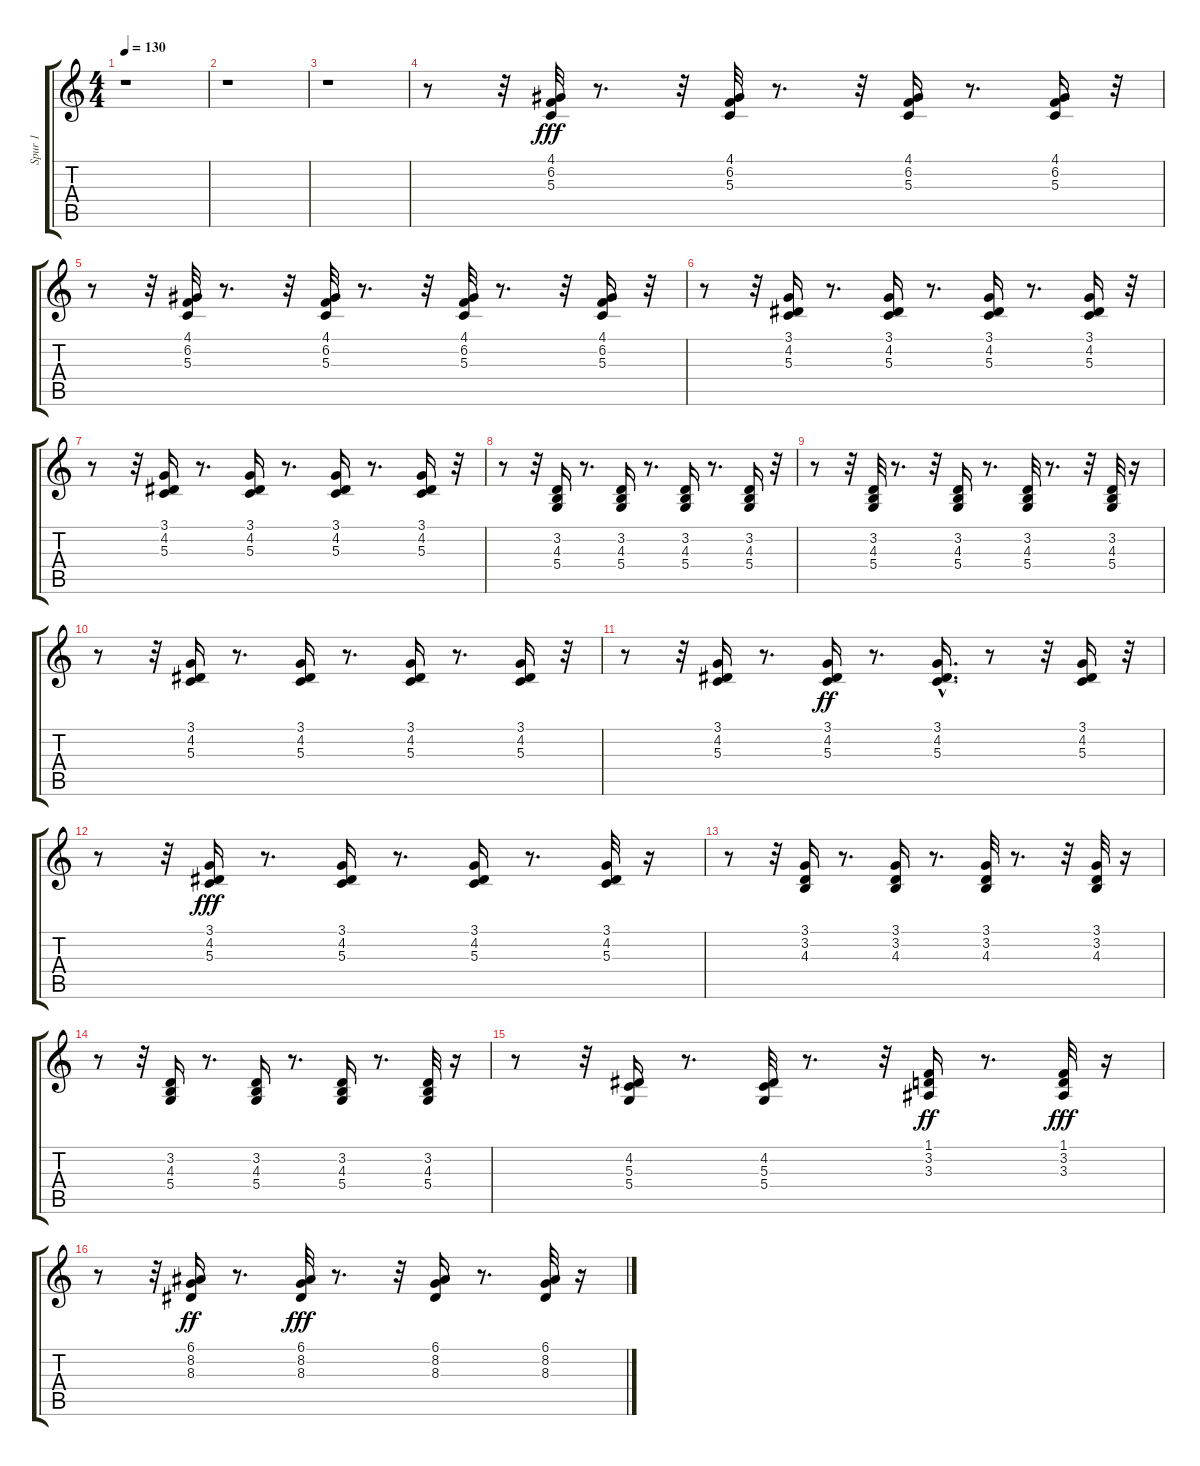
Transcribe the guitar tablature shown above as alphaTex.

\track ("Spur 1" "Spur 1") {instrument electricgrandpiano}
\staff {score tabs}
\tuning (E4 B3 G3 D3 A2 E2) {hide}
\ts (4 4)
\tempo 130
\clef g2
\ks c
r.1{dy fff instrument electricgrandpiano} |
r.1 |
r.1 |
r.8 r.32 (4.1 6.2 5.3).32{balance 8 instrument electricgrandpiano} r.8{d} r.32 (4.1 6.2 5.3).32 r.8{d} r.32 (4.1 6.2 5.3).16 r.8{d} (4.1 6.2 5.3).16 r.32 |
r.8 r.32 (4.1 6.2 5.3).32 r.8{d} r.32 (4.1 6.2 5.3).32 r.8{d} r.32 (4.1 6.2 5.3).32 r.8{d} r.32 (4.1 6.2 5.3).16 r.32 |
r.8 r.32 (3.1 4.2 5.3).16 r.8{d} (3.1 4.2 5.3).16 r.8{d} (3.1 4.2 5.3).16 r.8{d} (3.1 4.2 5.3).16 r.32 |
r.8 r.32 (3.1 4.2 5.3).16 r.8{d} (3.1 4.2 5.3).16 r.8{d} (3.1 4.2 5.3).16 r.8{d} (3.1 4.2 5.3).16 r.32 |
r.8 r.32 (3.2 4.3 5.4).16 r.8{d} (3.2 4.3 5.4).16 r.8{d} (3.2 4.3 5.4).16 r.8{d} (3.2 4.3 5.4).16 r.32 |
r.8 r.32 (3.2 4.3 5.4).32 r.8{d} r.32 (3.2 4.3 5.4).16 r.8{d} (3.2 4.3 5.4).32 r.8{d} r.32 (3.2 4.3 5.4).32 r.16 |
r.8 r.32 (3.1 4.2 5.3).16{balance 8} r.8{d} (3.1 4.2 5.3).16 r.8{d} (3.1 4.2 5.3).16 r.8{d} (3.1 4.2 5.3).16 r.32 |
r.8 r.32 (3.1 4.2 5.3).16 r.8{d} (3.1 4.2 5.3).16{dy ff} r.8{d} (3.1{hac} 4.2{hac} 5.3{hac}).16{d} r.8 r.32 (3.1 4.2 5.3).16 r.32 |
r.8 r.32 (3.1 4.2 5.3).16{dy fff} r.8{d} (3.1 4.2 5.3).16 r.8{d} (3.1 4.2 5.3).16 r.8{d} (3.1 4.2 5.3).32 r.16 |
r.8 r.32 (3.1 3.2 4.3).16 r.8{d} (3.1 3.2 4.3).16 r.8{d} (3.1 3.2 4.3).32 r.8{d} r.32 (3.1 3.2 4.3).32 r.16 |
r.8 r.32 (3.2 4.3 5.4).16 r.8{d} (3.2 4.3 5.4).16 r.8{d} (3.2 4.3 5.4).16 r.8{d} (3.2 4.3 5.4).32 r.16 |
r.8 r.32 (4.2 5.3 5.4).16 r.8{d} (4.2 5.3 5.4).32 r.8{d} r.32 (1.1 3.2 3.3).16{dy ff} r.8{d} (1.1 3.2 3.3).32{dy fff} r.16 |
r.8 r.32 (6.1 8.2 8.3).16{dy ff} r.8{d} (6.1 8.2 8.3).32{dy fff} r.8{d} r.32 (6.1 8.2 8.3).16 r.8{d} (6.1 8.2 8.3).32 r.16
